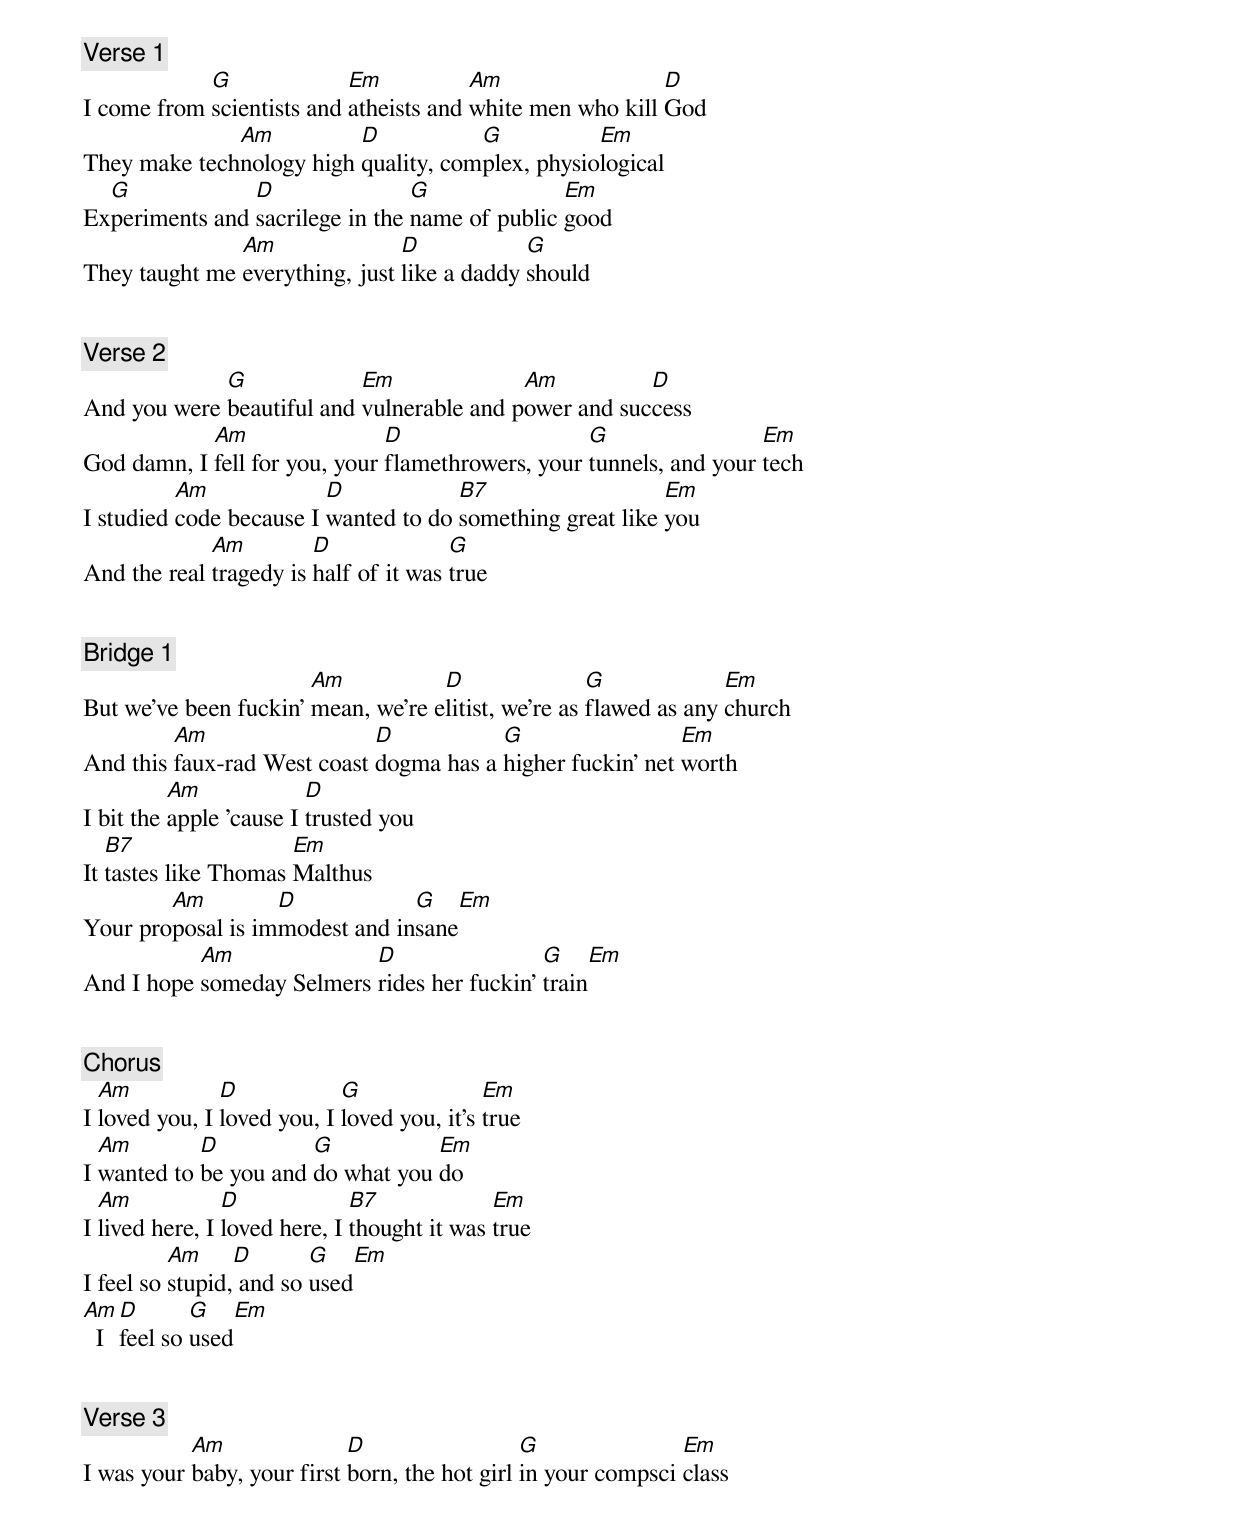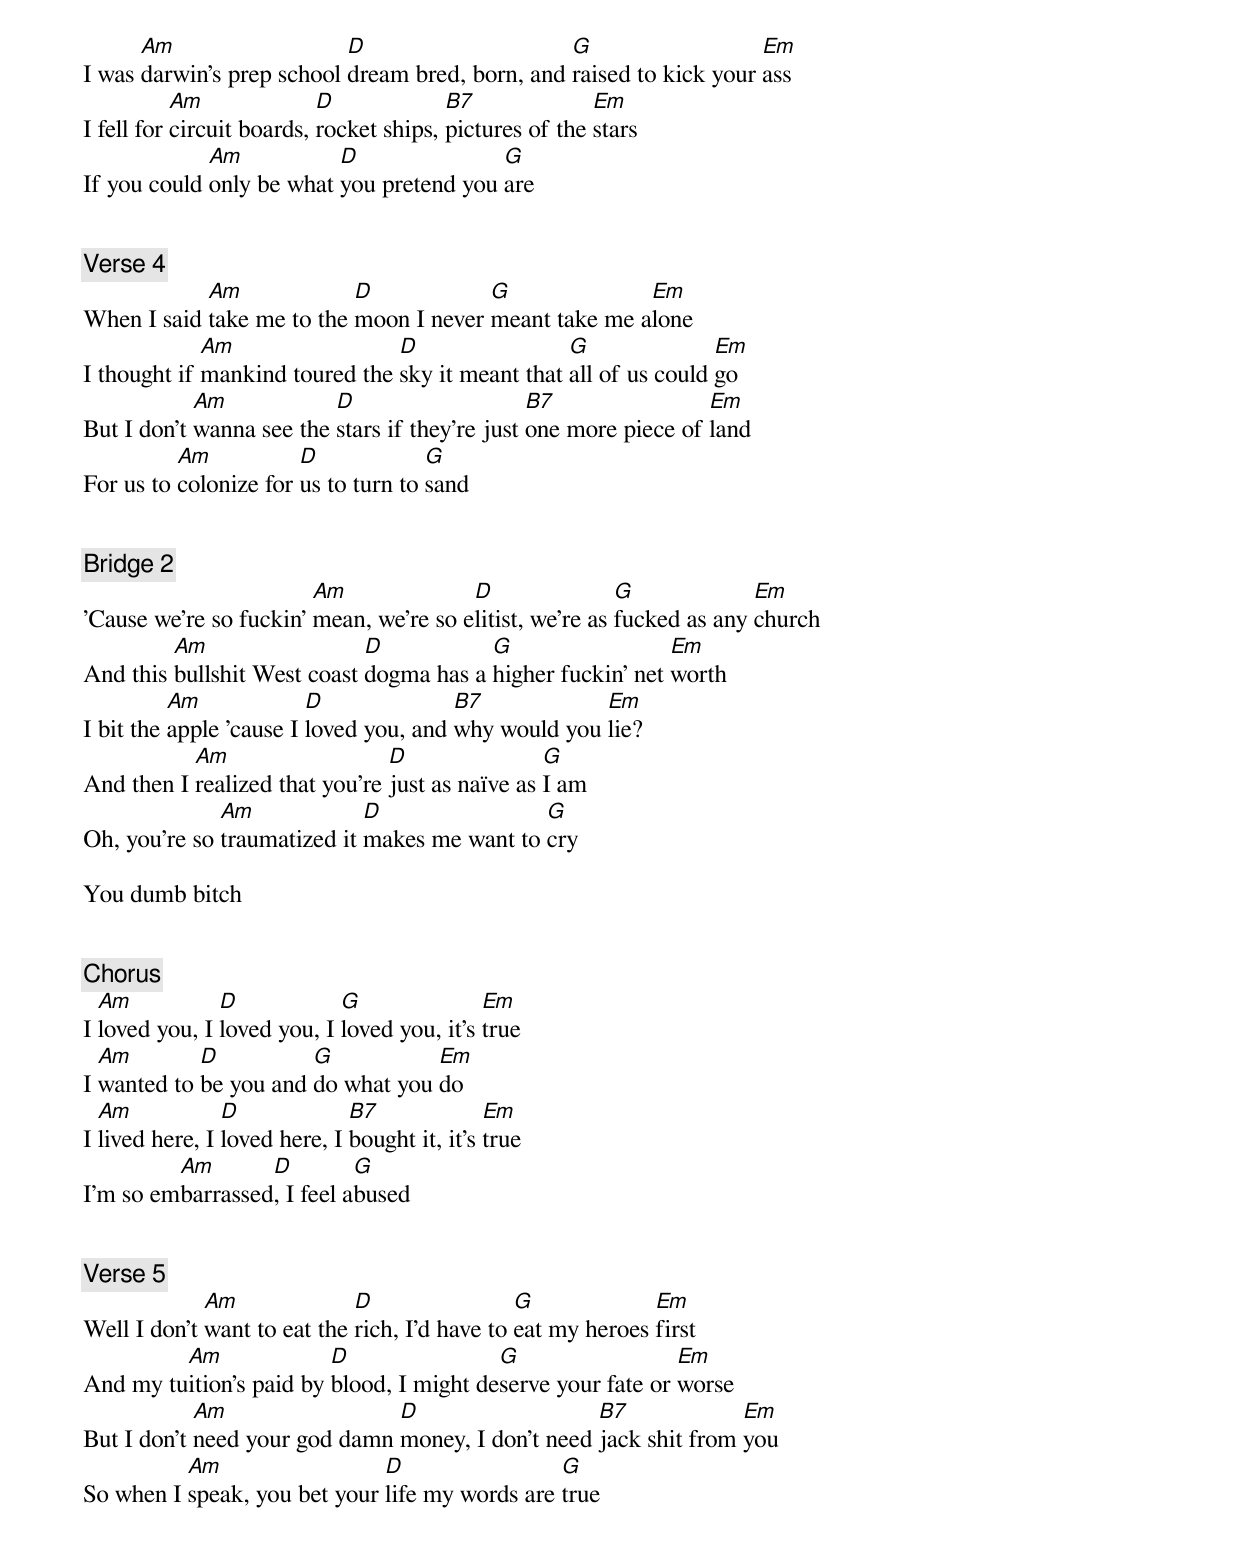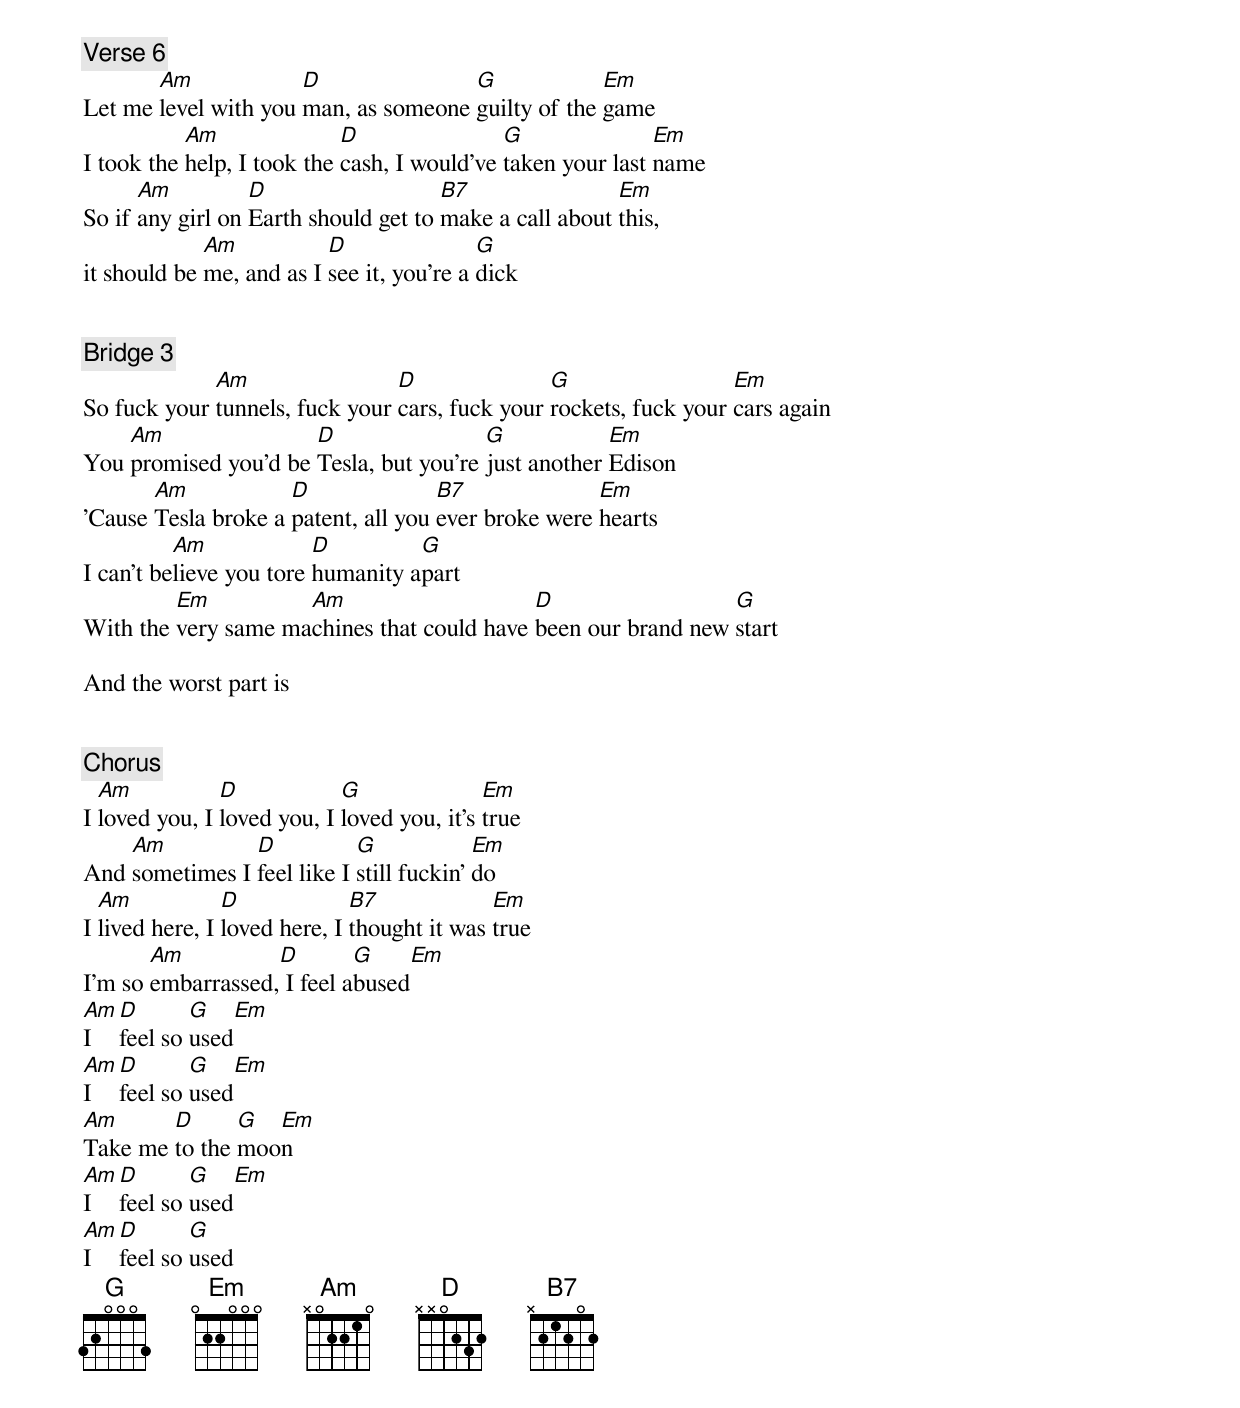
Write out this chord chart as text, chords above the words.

[Verse 1]
            G              Em           Am                 D
I come from scientists and atheists and white men who kill God
              Am          D           G           Em
They make technology high quality, complex, physiological
  G             D                G              Em
Experiments and sacrilege in the name of public good
               Am               D            G
They taught me everything, just like a daddy should


[Verse 2]
             G             Em              Am          D
And you were beautiful and vulnerable and power and success
            Am                 D                   G                 Em
God damn, I fell for you, your flamethrowers, your tunnels, and your tech
          Am             D            B7                   Em
I studied code because I wanted to do something great like you
             Am         D              G
And the real tragеdy is half of it was true


[Bridge 1]
                       Am           D                G             Em
But we've been fuckin' mеan, we're elitist, we're as flawed as any church
         Am                  D           G                  Em
And this faux-rad West coast dogma has a higher fuckin' net worth
          Am             D
I bit the apple 'cause I trusted you
   B7                 Em
It tastes like Thomas Malthus
        Am         D            G    Em
Your proposal is immodest and insane
           Am              D                 G    Em
And I hope someday Selmers rides her fuckin' train


[Chorus]
  Am           D            G               Em
I loved you, I loved you, I loved you, it's true
  Am        D          G           Em
I wanted to be you and do what you do
  Am            D             B7             Em
I lived here, I loved here, I thought it was true
          Am     D       G    Em
I feel so stupid, and so used
Am  D       G    Em
  I feel so used


[Verse 3]
           Am               D                  G               Em
I was your baby, your first born, the hot girl in your compsci class
      Am                   D                     G                   Em
I was darwin's prep school dream bred, born, and raised to kick your ass
           Am              D             B7              Em
I fell for circuit boards, rocket ships, pictures of the stars
             Am           D               G
If you could only be what you pretend you are


[Verse 4]
            Am             D            G              Em
When I said take me to the moon I never meant take me alone
             Am                 D                 G               Em
I thought if mankind toured the sky it meant that all of us could go
            Am            D                     B7                Em
But I don't wanna see the stars if they're just one more piece of land
          Am           D             G
For us to colonize for us to turn to sand


[Bridge 2]
                        Am              D                G             Em
'Cause we're so fuckin' mean, we're so elitist, we're as fucked as any church
         Am                  D           G                  Em
And this bullshit West coast dogma has a higher fuckin' net worth
          Am             D              B7            Em
I bit the apple 'cause I loved you, and why would you lie?
           Am                   D                G
And then I realized that you're just as naïve as I am
              Am             D                G
Oh, you're so traumatized it makes me want to cry

You dumb bitch


[Chorus]
  Am           D            G               Em
I loved you, I loved you, I loved you, it's true
  Am        D          G           Em
I wanted to be you and do what you do
  Am            D             B7              Em
I lived here, I loved here, I bought it, it's true
         Am       D         G
I'm so embarrassed, I feel abused


[Verse 5]
             Am              D                 G             Em
Well I don't want to eat the rich, I'd have to eat my heroes first
         Am              D                G                  Em
And my tuition's paid by blood, I might deserve your fate or worse
            Am                 D                   B7             Em
But I don't need your god damn money, I don't need jack shit from you
          Am                  D                 G
So when I speak, you bet your life my words are true


[Verse 6]
       Am             D               G             Em
Let me level with you man, as someone guilty of the game
           Am               D                G               Em
I took the help, I took the cash, I would've taken your last name
      Am          D                   B7                Em
So if any girl on Earth should get to make a call about this,
             Am           D                G
it should be me, and as I see it, you're a dick


[Bridge 3]
             Am                 D               G                  Em
So fuck your tunnels, fuck your cars, fuck your rockets, fuck your cars again
    Am                D                 G            Em
You promised you'd be Tesla, but you're just another Edison
       Am            D               B7              Em
'Cause Tesla broke a patent, all you ever broke were hearts
          Am             D         G
I can't believe you tore humanity apart
         Em          Am                     D                  G
With the very same machines that could have been our brand new start

And the worst part is


[Chorus]
  Am           D            G               Em
I loved you, I loved you, I loved you, it's true
    Am          D           G             Em
And sometimes I feel like I still fuckin' do
  Am            D             B7             Em
I lived here, I loved here, I thought it was true
       Am          D        G    Em
I'm so embarrassed, I feel abused
Am D       G   Em
I  feel so used
Am D       G   Em
I  feel so used
Am      D      G  Em
Take me to the moon
Am D       G   Em
I  feel so used
Am D       G
I  feel so used
